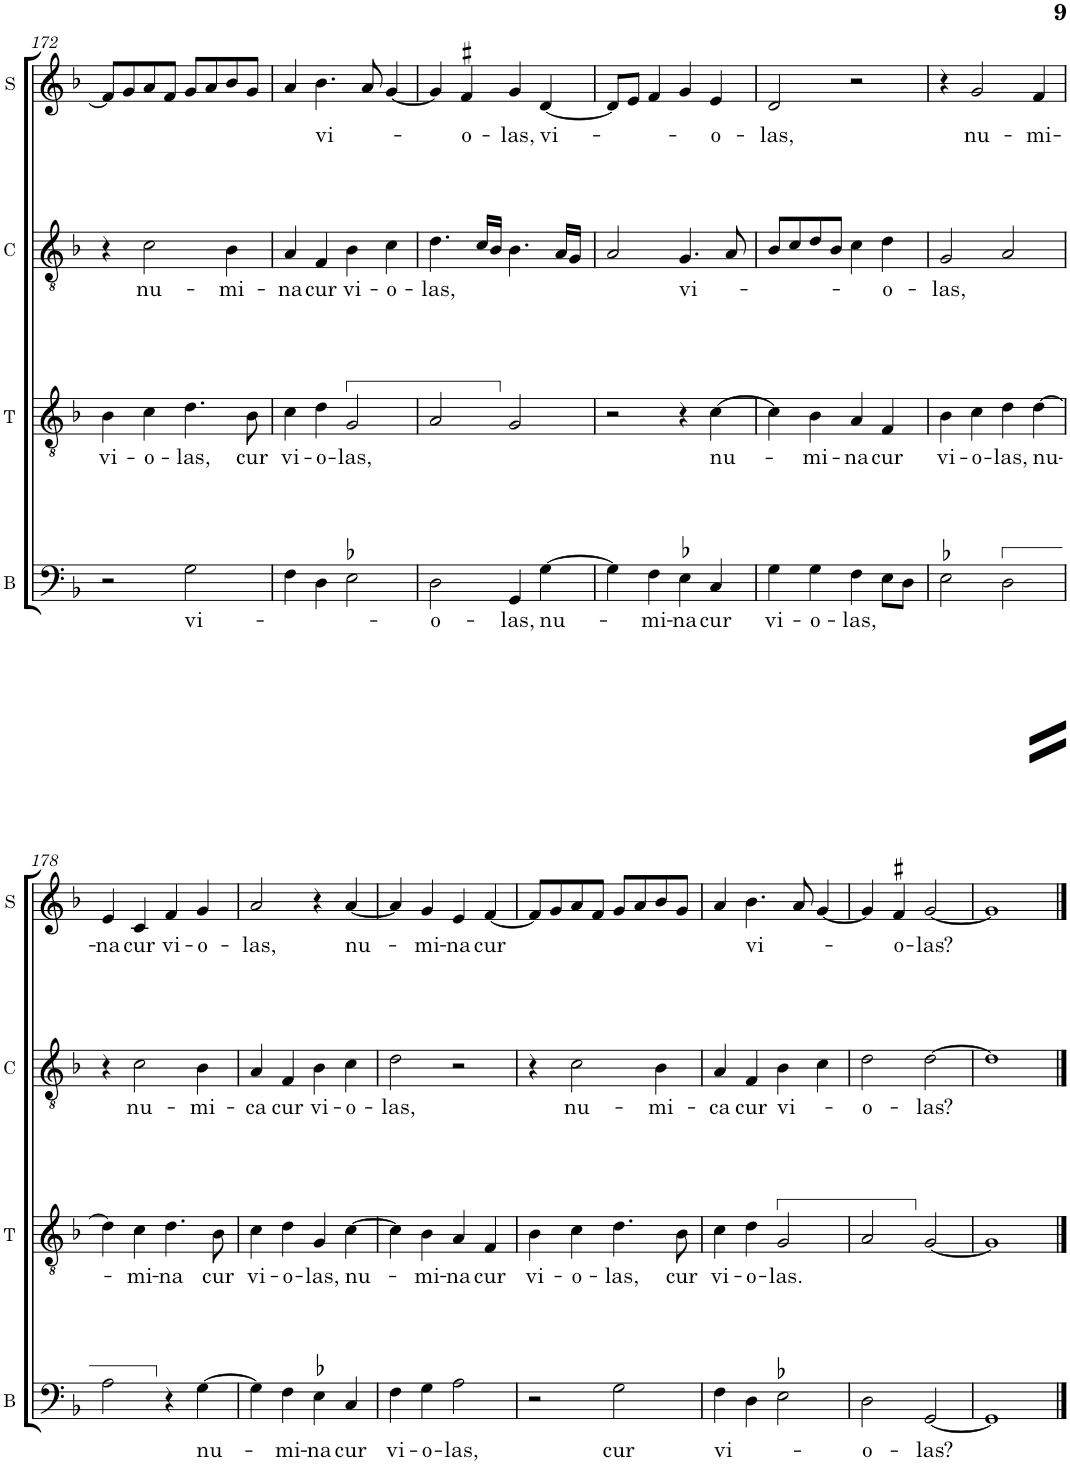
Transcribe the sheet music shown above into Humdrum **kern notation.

**kern	**text	**kern	**text	**kern	**text	**kern	**text
*part4	*part4	*part3	*part3	*part2	*part2	*part1	*part1
*staff4	*staff4	*staff3	*staff3	*staff2	*staff2	*staff1	*staff1
*I"B	*	*I"T	*	*I"Contra	*	*I"S	*
*I'B	*	*I'T	*	*I'C	*	*I'S	*
!!LO:PB:g=z
*clefF4	*	*clefGv2	*	*clefGv2	*	*clefG2	*
*k[b-]	*	*k[b-]	*	*k[b-]	*	*k[b-]	*
*M4/4	*	*M4/4	*	*M4/4	*	*M4/4	*
*met(c)	*	*met(c)	*	*met(c)	*	*met(c)	*
=172	=172	=172	=172	=172	=172	=172	=172
!	!	!	!LO:LY:b	!	!	!	!
2r	.	4B-\	vi-	4r	.	8f/L]	.
.	.	.	.	.	.	8g/	.
!	!	!	!LO:LY:b	!	!LO:LY:b	!	!
.	.	4c\	-o-	2c\	nu-	8a/	.
.	.	.	.	.	.	8f/J	.
!	!LO:LY:b	!	!LO:LY:b	!	!	!	!
2G\	vi-	4.d\	-las,	.	.	8g/L	.
.	.	.	.	.	.	8a/	.
!	!	!	!	!	!LO:LY:b	!	!
.	.	.	.	4B-\	-mi-	8b-/	.
!	!	!	!LO:LY:b	!	!	!	!
.	.	8B-\	cur	.	.	8g/J	.
=173	=173	=173	=173	=173	=173	=173	=173
!	!	!	!LO:LY:b	!	!LO:LY:b	!	!
4F\	.	4c\	vi-	4A/	-na	4a/	.
!	!	!	!LO:LY:b	!	!LO:LY:b	!	!LO:LY:b
4D\	.	4d\	o-	4F/	cur	4.b-\	vi-
!	!	!	!LO:LY:b	!	!LO:LY:b	!	!
2E-X\	.	2G/	-las,	4B-\	vi-	.	.
.	.	.	.	.	.	8a/	.
!	!	!	!	!	!LO:LY:b	!	!
.	.	.	.	4c\	-o-	[4g/	.
=174	=174	=174	=174	=174	=174	=174	=174
!	!LO:LY:b	!	!	!	!LO:LY:b	!	!
2D\	-o-	2A/	.	4.d\	-las,	4g/]	.
!	!	!	!	!	!	!	!LO:LY:b
.	.	.	.	.	.	4f#X/	-o-
.	.	.	.	16c/LL	.	.	.
.	.	.	.	16B-/JJ	.	.	.
!	!LO:LY:b	!	!	!	!	!	!LO:LY:b
4GG/	-las,	2G/	.	4.B-\	.	4g/	-las,
!	!LO:LY:b	!	!	!	!	!	!LO:LY:b
[4G\	nu-	.	.	.	.	[4d/	vi-
.	.	.	.	16A/LL	.	.	.
.	.	.	.	16G/JJ	.	.	.
=175	=175	=175	=175	=175	=175	=175	=175
4G\]	.	2r	.	2A/	.	8d/L]	.
.	.	.	.	.	.	8e/J	.
!	!LO:LY:b	!	!	!	!	!	!
4F\	-mi-	.	.	.	.	4f/	.
!	!LO:LY:b	!	!	!	!LO:LY:b	!	!
4E-X\	-na	4r	.	4.G/	vi-	4g/	.
!	!LO:LY:b	!	!LO:LY:b	!	!	!	!LO:LY:b
4C/	cur	[4c\	nu-	.	.	4e/	-o-
.	.	.	.	8A/	.	.	.
=176	=176	=176	=176	=176	=176	=176	=176
!	!LO:LY:b	!	!	!	!	!	!LO:LY:b
4G\	vi-	4c\]	.	8B-/L	.	2d/	-las,
.	.	.	.	8c/	.	.	.
!	!LO:LY:b	!	!LO:LY:b	!	!	!	!
4G\	-o-	4B-\	-mi-	8d/	.	.	.
.	.	.	.	8B-/J	.	.	.
!	!LO:LY:b	!	!LO:LY:b	!	!	!	!
4F\	-las,	4A/	-na	4c\	.	2r	.
!	!	!	!LO:LY:b	!	!LO:LY:b	!	!
8E\L	.	4F/	cur	4d\	-o-	.	.
8D\J	.	.	.	.	.	.	.
=177	=177	=177	=177	=177	=177	=177	=177
!	!	!	!LO:LY:b	!	!LO:LY:b	!	!
2E-X\	.	4B-\	vi-	2G/	-las,	4r	.
!	!	!	!LO:LY:b	!	!	!	!LO:LY:b
.	.	4c\	-o-	.	.	2g/	nu-
!	!	!	!LO:LY:b	!	!	!	!
2D\	.	4d\	-las,	2A/	.	.	.
!	!	!	!LO:LY:b	!	!	!	!LO:LY:b
.	.	[4d\	nu-	.	.	4f/	-mi-
!!LO:LB:g=z
=178	=178	=178	=178	=178	=178	=178	=178
!	!	!	!	!	!	!	!LO:LY:b
2A\	.	4d\]	.	4r	.	4e/	-na
!	!	!	!LO:LY:b	!	!LO:LY:b	!	!LO:LY:b
.	.	4c\	-mi-	2c\	nu-	4c/	cur
!	!	!	!LO:LY:b	!	!	!	!LO:LY:b
4r	.	4.d\	-na	.	.	4f/	vi-
!	!LO:LY:b	!	!	!	!LO:LY:b	!	!LO:LY:b
[4G\	nu-	.	.	4B-\	-mi-	4g/	-o-
!	!	!	!LO:LY:b	!	!	!	!
.	.	8B-\	cur	.	.	.	.
=179	=179	=179	=179	=179	=179	=179	=179
!	!	!	!LO:LY:b	!	!LO:LY:b	!	!LO:LY:b
4G\]	.	4c\	vi-	4A/	-ca	2a/	-las,
!	!LO:LY:b	!	!LO:LY:b	!	!LO:LY:b	!	!
4F\	-mi-	4d\	-o-	4F/	cur	.	.
!	!LO:LY:b	!	!LO:LY:b	!	!LO:LY:b	!	!
4E-X\	-na	4G/	-las,	4B-\	vi-	4r	.
!	!LO:LY:b	!	!LO:LY:b	!	!LO:LY:b	!	!LO:LY:b
4C/	cur	[4c\	nu-	4c\	-o-	[4a/	nu-
=180	=180	=180	=180	=180	=180	=180	=180
!	!LO:LY:b	!	!	!	!LO:LY:b	!	!
4F\	vi-	4c\]	.	2d\	-las,	4a/]	.
!	!LO:LY:b	!	!LO:LY:b	!	!	!	!LO:LY:b
4G\	-o-	4B-\	-mi-	.	.	4g/	-mi-
!	!LO:LY:b	!	!LO:LY:b	!	!	!	!LO:LY:b
2A\	-las,	4A/	-na	2r	.	4e/	-na
!	!	!	!LO:LY:b	!	!	!	!LO:LY:b
.	.	4F/	cur	.	.	[4f/	cur
=181	=181	=181	=181	=181	=181	=181	=181
!	!	!	!LO:LY:b	!	!	!	!
2r	.	4B-\	vi-	4r	.	8f/L]	.
.	.	.	.	.	.	8g/	.
!	!	!	!LO:LY:b	!	!LO:LY:b	!	!
.	.	4c\	-o-	2c\	nu-	8a/	.
.	.	.	.	.	.	8f/J	.
!	!LO:LY:b	!	!LO:LY:b	!	!	!	!
2G\	cur	4.d\	-las,	.	.	8g/L	.
.	.	.	.	.	.	8a/	.
!	!	!	!	!	!LO:LY:b	!	!
.	.	.	.	4B-\	-mi-	8b-/	.
!	!	!	!LO:LY:b	!	!	!	!
.	.	8B-\	cur	.	.	8g/J	.
=182	=182	=182	=182	=182	=182	=182	=182
!	!LO:LY:b	!	!LO:LY:b	!	!LO:LY:b	!	!
4F\	vi-	4c\	vi-	4A/	-ca	4a/	.
!	!	!	!LO:LY:b	!	!LO:LY:b	!	!LO:LY:b
4D\	.	4d\	-o-	4F/	cur	4.b-\	vi-
!	!	!	!LO:LY:b	!	!LO:LY:b	!	!
2E-X\	.	2G/	-las.	4B-\	vi-	.	.
.	.	.	.	.	.	8a/	.
.	.	.	.	4c\	.	[4g/	.
=183	=183	=183	=183	=183	=183	=183	=183
!	!LO:LY:b	!	!	!	!LO:LY:b	!	!
2D\	-o-	2A/	.	2d\	-o-	4g/]	.
!	!	!	!	!	!	!	!LO:LY:b
.	.	.	.	.	.	4f#X/	-o-
!	!LO:LY:b	!	!	!	!LO:LY:b	!	!LO:LY:b
[2GG/	-las?	[2G/	.	[2d\	-las?	[2g/	-las?
=184	=184	=184	=184	=184	=184	=184	=184
1GG]	.	1G]	.	1d]	.	1g]	.
==	==	==	==	==	==	==	==
*-	*-	*-	*-	*-	*-	*-	*-
